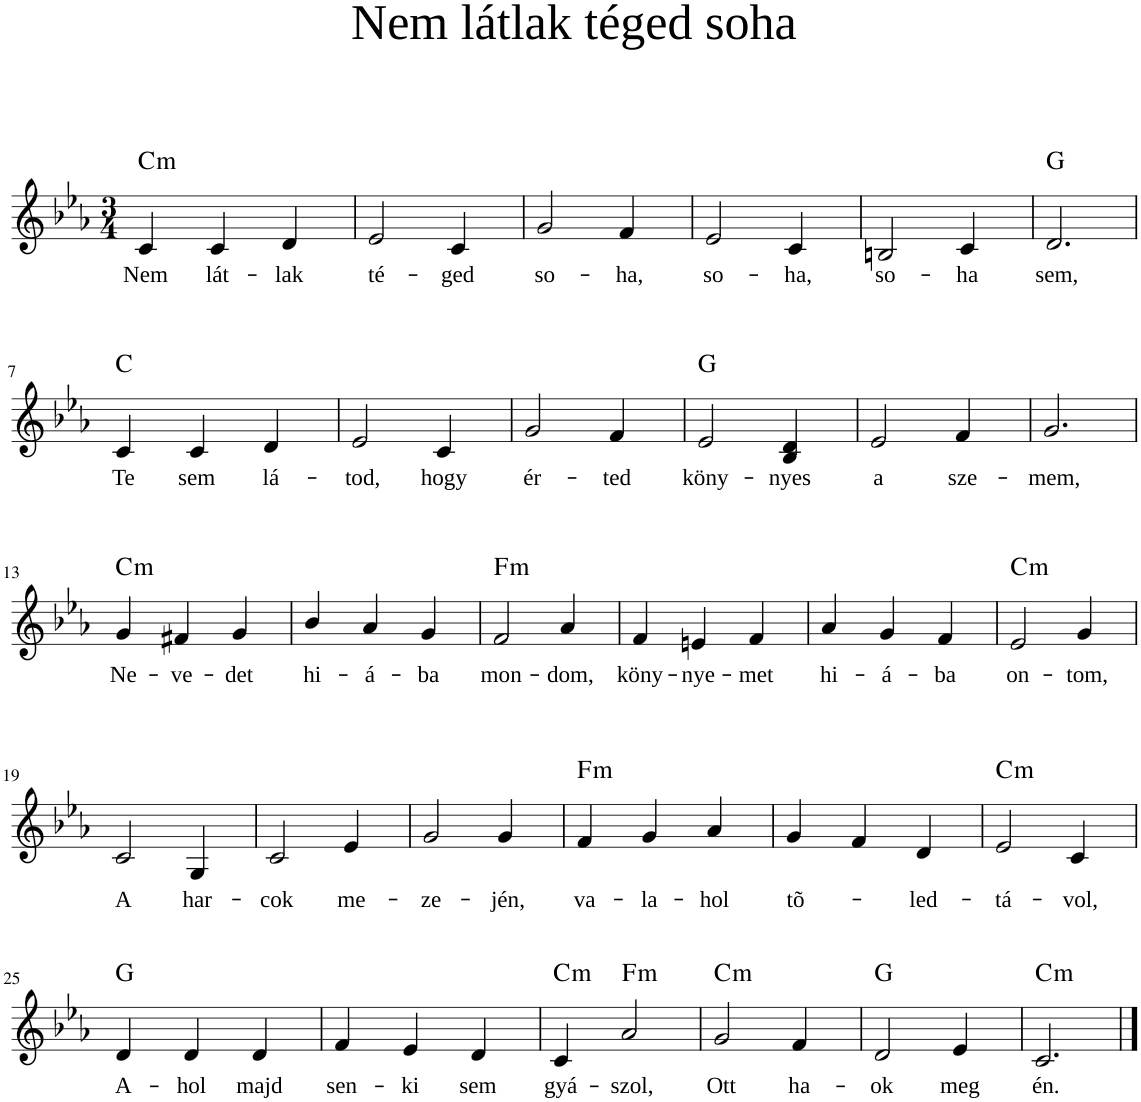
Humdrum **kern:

**kern	**text	**harte
*part1	*part1	*part1
*staff1	*staff1	*
*I"Piano	*	*
*I'Pno	*	*
*clefG2	*	*
*k[b-e-a-]	*	*
*M3/4	*	*
=1	=1	=1
!	!LO:LY:b	!LO:H:kt=m
4c/	Nem	C:min
!	!LO:LY:b	!
4c/	lát-	.
!	!LO:LY:b	!
4d/	-lak	.
=2	=2	=2
!	!LO:LY:b	!
2e-/	té-	.
!	!LO:LY:b	!
4c/	-ged	.
=3	=3	=3
!	!LO:LY:b	!
2g/	so-	.
!	!LO:LY:b	!
4f/	-ha,	.
=4	=4	=4
!	!LO:LY:b	!
2e-/	so-	.
!	!LO:LY:b	!
4c/	-ha,	.
=5	=5	=5
!	!LO:LY:b	!
2Bn/	so-	.
!	!LO:LY:b	!
4c/	-ha	.
=6	=6	=6
!	!LO:LY:b	!
2.d/	sem,	G:maj
!!LO:LB:g=z
=7	=7	=7
!	!LO:LY:b	!
4c/	Te	C:maj
!	!LO:LY:b	!
4c/	sem	.
!	!LO:LY:b	!
4d/	lá-	.
=8	=8	=8
!	!LO:LY:b	!
2e-/	-tod,	.
!	!LO:LY:b	!
4c/	hogy	.
=9	=9	=9
!	!LO:LY:b	!
2g/	ér-	.
!	!LO:LY:b	!
4f/	-ted	.
=10	=10	=10
!	!LO:LY:b	!
2e-/	köny-	G:maj
!	!LO:LY:b	!
4B-/ 4d/	-nyes	.
=11	=11	=11
!	!LO:LY:b	!
2e-/	a	.
!	!LO:LY:b	!
4f/	sze-	.
=12	=12	=12
!	!LO:LY:b	!
2.g/	-mem,	.
!!LO:LB:g=z
=13	=13	=13
!	!LO:LY:b	!LO:H:kt=m
4g/	Ne-	C:min
!	!LO:LY:b	!
4f#X/	-ve-	.
!	!LO:LY:b	!
4g/	-det	.
=14	=14	=14
!	!LO:LY:b	!
4b-/	hi-	.
!	!LO:LY:b	!
4a-/	-á-	.
!	!LO:LY:b	!
4g/	-ba	.
=15	=15	=15
!	!LO:LY:b	!LO:H:kt=m
2f/	mon-	F:min
!	!LO:LY:b	!
4a-/	-dom,	.
=16	=16	=16
!	!LO:LY:b	!
4f/	köny-	.
!	!LO:LY:b	!
4en/	-nye-	.
!	!LO:LY:b	!
4f/	-met	.
=17	=17	=17
!	!LO:LY:b	!
4a-/	hi-	.
!	!LO:LY:b	!
4g/	-á-	.
!	!LO:LY:b	!
4f/	-ba	.
=18	=18	=18
!	!LO:LY:b	!LO:H:kt=m
2e-/	on-	C:min
!	!LO:LY:b	!
4g/	-tom,	.
!!LO:LB:g=z
=19	=19	=19
!	!LO:LY:b	!
2c/	A	.
!	!LO:LY:b	!
4G/	har-	.
=20	=20	=20
!	!LO:LY:b	!
2c/	-cok	.
!	!LO:LY:b	!
4e-/	me-	.
=21	=21	=21
!	!LO:LY:b	!
2g/	-ze-	.
!	!LO:LY:b	!
4g/	-jén,	.
=22	=22	=22
!	!LO:LY:b	!LO:H:kt=m
4f/	va-	F:min
!	!LO:LY:b	!
4g/	-la-	.
!	!LO:LY:b	!
4a-/	-hol	.
=23	=23	=23
!	!LO:LY:b	!
4g/	tõ-	.
4f/	.	.
!	!LO:LY:b	!
4d/	-led-	.
=24	=24	=24
!	!LO:LY:b	!LO:H:kt=m
2e-/	-tá-	C:min
!	!LO:LY:b	!
4c/	-vol,	.
!!LO:LB:g=z
=25	=25	=25
!	!LO:LY:b	!
4d/	A-	G:maj
!	!LO:LY:b	!
4d/	-hol	.
!	!LO:LY:b	!
4d/	majd	.
=26	=26	=26
!	!LO:LY:b	!
4f/	sen-	.
!	!LO:LY:b	!
4e-/	-ki	.
!	!LO:LY:b	!
4d/	sem	.
=27	=27	=27
!	!LO:LY:b	!LO:H:kt=m
4c/	gyá-	C:min
!	!LO:LY:b	!LO:H:kt=m
2a-/	-szol,	F:min
=28	=28	=28
!	!LO:LY:b	!LO:H:kt=m
2g/	Ott	C:min
!	!LO:LY:b	!
4f/	ha-	.
=29	=29	=29
!	!LO:LY:b	!
2d/	-ok	G:maj
!	!LO:LY:b	!
4e-/	meg	.
=30	=30	=30
!	!LO:LY:b	!LO:H:kt=m
2.c/	én.	C:min
==	==	==
*-	*-	*-
